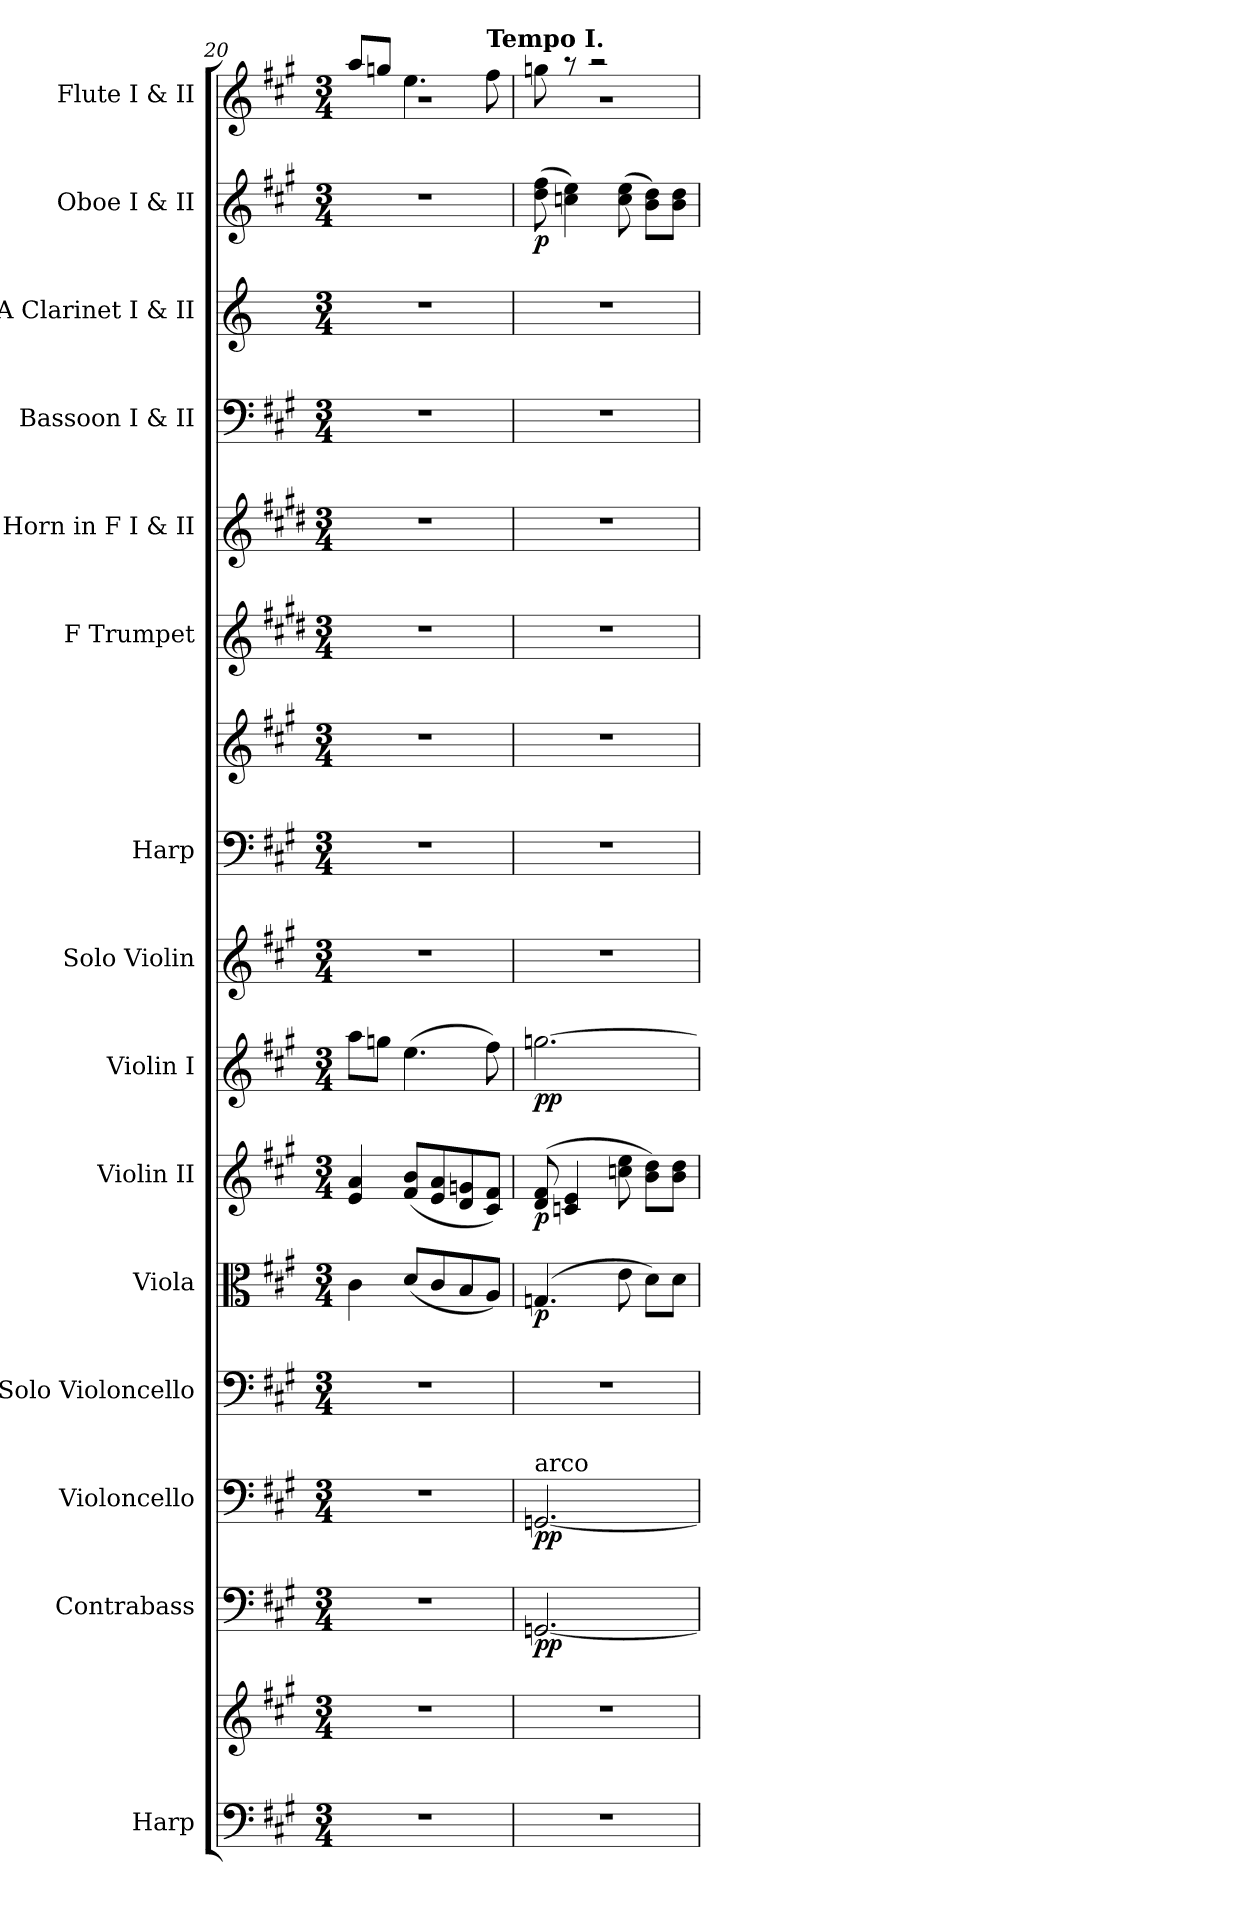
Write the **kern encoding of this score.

**kern	**kern	**kern	**dynam	**kern	**dynam	**kern	**kern	**dynam	**kern	**dynam	**kern	**dynam	**kern	**kern	**kern	**kern	**kern	**kern	**kern	**kern	**dynam	**kern
*part15	*part15	*part14	*part14	*part13	*part13	*part12	*part11	*part11	*part10	*part10	*part9	*part9	*part8	*part7	*part7	*part6	*part5	*part4	*part3	*part2	*part2	*part1
*staff17	*staff16	*staff15	*staff15	*staff14	*staff14	*staff13	*staff12	*staff12	*staff11	*staff11	*staff10	*staff10	*staff9	*staff8	*staff7	*staff6	*staff5	*staff4	*staff3	*staff2	*staff2	*staff1
*I"Harp	*	*I"Contrabass	*	*I"Violoncello	*	*I"Solo Violoncello	*I"Viola	*	*I"Violin II	*	*I"Violin I	*	*I"Solo Violin	*I"Harp	*	*I"F Trumpet	*I"Horn in F I &amp; II	*I"Bassoon I &amp; II	*I"A Clarinet I &amp; II	*I"Oboe I &amp; II	*	*I"Flute I &amp; II
*I'Hrp.	*	*I'Cb.	*	*I'Vc.	*	*I'Vc.	*I'Vla.	*	*I'Vln.	*	*I'Vln.	*	*I'Vln.	*I'Hrp.	*	*I'F Tpt.	*	*I'Bsn.	*I'A Cl.	*I'Ob.	*	*I'Fl.
*clefF4	*clefG2	*clefF4	*	*clefF4	*	*clefF4	*clefC3	*	*clefG2	*	*clefG2	*	*clefG2	*clefF4	*clefG2	*clefG2	*clefG2	*clefF4	*clefG2	*clefG2	*	*clefG2
*	*	*ITrd7c12	*	*	*	*	*	*	*	*	*	*	*	*	*	*ITrd-3c-5	*ITrd4c7	*	*ITrd2c3	*	*	*
*k[f#c#g#]	*k[f#c#g#]	*k[f#c#g#]	*	*k[f#c#g#]	*	*k[f#c#g#]	*k[f#c#g#]	*	*k[f#c#g#]	*	*k[f#c#g#]	*	*k[f#c#g#]	*k[f#c#g#]	*k[f#c#g#]	*k[f#c#g#]	*k[f#c#g#]	*k[f#c#g#]	*k[f#c#g#]	*k[f#c#g#]	*	*k[f#c#g#]
*M3/4	*M3/4	*M3/4	*	*M3/4	*	*M3/4	*M3/4	*	*M3/4	*	*M3/4	*	*M3/4	*M3/4	*M3/4	*M3/4	*M3/4	*M3/4	*M3/4	*M3/4	*	*M3/4
*MM92	*MM92	*MM92	*	*MM92	*	*MM92	*MM92	*	*MM92	*	*MM92	*	*MM92	*MM92	*MM92	*MM92	*MM92	*MM92	*MM92	*MM92	*	*MM92
=20	=20	=20	=20	=20	=20	=20	=20	=20	=20	=20	=20	=20	=20	=20	=20	=20	=20	=20	=20	=20	=20	=20
*	*	*	*	*	*	*	*	*	*	*	*	*	*	*	*	*	*	*	*	*	*	*^
2.r	2.r	2.r	.	2.r	.	2.r	4c#\	.	4e/ 4a/	.	8aa\L	.	2.r	2.r	2.r	2.r	2.r	2.r	2.r	2.r	.	8aa/L	2.r
.	.	.	.	.	.	.	.	.	.	.	8ggn\J	.	.	.	.	.	.	.	.	.	.	8ggn/J	.
.	.	.	.	.	.	.	(>8d/L	.	(>8f#/ 8b/L	.	(>4.ee\	.	.	.	.	.	.	.	.	.	.	4.ee\	.
.	.	.	.	.	.	.	8c#/	.	8e/ 8a/	.	.	.	.	.	.	.	.	.	.	.	.	.	.
.	.	.	.	.	.	.	8B/	.	8d/ 8gn/	.	.	.	.	.	.	.	.	.	.	.	.	.	.
!	!	!	!	!	!	!	!	!	!	!	!	!	!	!	!	!	!	!	!	!	!	!LO:TX:a:B:t=Tempo I.	!
.	.	.	.	.	.	.	8A/J)	.	8c#/ 8f#/J)	.	8ff#\)	.	.	.	.	.	.	.	.	.	.	8ff#\	.
=21	=21	=21	=21	=21	=21	=21	=21	=21	=21	=21	=21	=21	=21	=21	=21	=21	=21	=21	=21	=21	=21	=21	=21
!!LO:REH:place=s1:a:B:fs=14:t=A	!!
*	*	*	*	*	*	*	*	*	*	*	*	*	*	*	*	*	*	*	*	*	*	*MM112	*
!	!	!	!	!LO:TX:a:t=arco	!	!	!	!	!	!	!	!	!	!	!	!	!	!	!	!	!	!	!
!	!	!	!LO:DY:b	!	!LO:DY:b	!	!	!LO:DY:b	!	!LO:DY:b	!	!LO:DY:b	!	!	!	!	!	!	!	!	!LO:DY:b	!	!
2.r	2.r	[2.GGGn/	pp	[2.GGn/	pp	2.r	(>4.Gn/	p	(>8d/ 8f#/	p	[2.ggn\	pp	2.r	2.r	2.r	2.r	2.r	2.r	2.r	(>8dd\ 8ff#\	p	8ggn\	2.r
.	.	.	.	.	.	.	.	.	4cn/ 4e/	.	.	.	.	.	.	.	.	.	.	4ccn\ 4ee\)	.	8r	.
.	.	.	.	.	.	.	.	.	.	.	.	.	.	.	.	.	.	.	.	.	.	2r	.
.	.	.	.	.	.	.	8e\	.	8ccn\ 8ee\	.	.	.	.	.	.	.	.	.	.	(>8cc\ 8ee\	.	.	.
.	.	.	.	.	.	.	8d\L)	.	8b\ 8dd\L)	.	.	.	.	.	.	.	.	.	.	8b\ 8dd\L)	.	.	.
.	.	.	.	.	.	.	8d\J	.	8b\ 8dd\J	.	.	.	.	.	.	.	.	.	.	8b\ 8dd\J	.	.	.
*	*	*	*	*	*	*	*	*	*	*	*	*	*	*	*	*	*	*	*	*	*	*v	*v
=	=	=	=	=	=	=	=	=	=	=	=	=	=	=	=	=	=	=	=	=	=	=
*-	*-	*-	*-	*-	*-	*-	*-	*-	*-	*-	*-	*-	*-	*-	*-	*-	*-	*-	*-	*-	*-	*-
